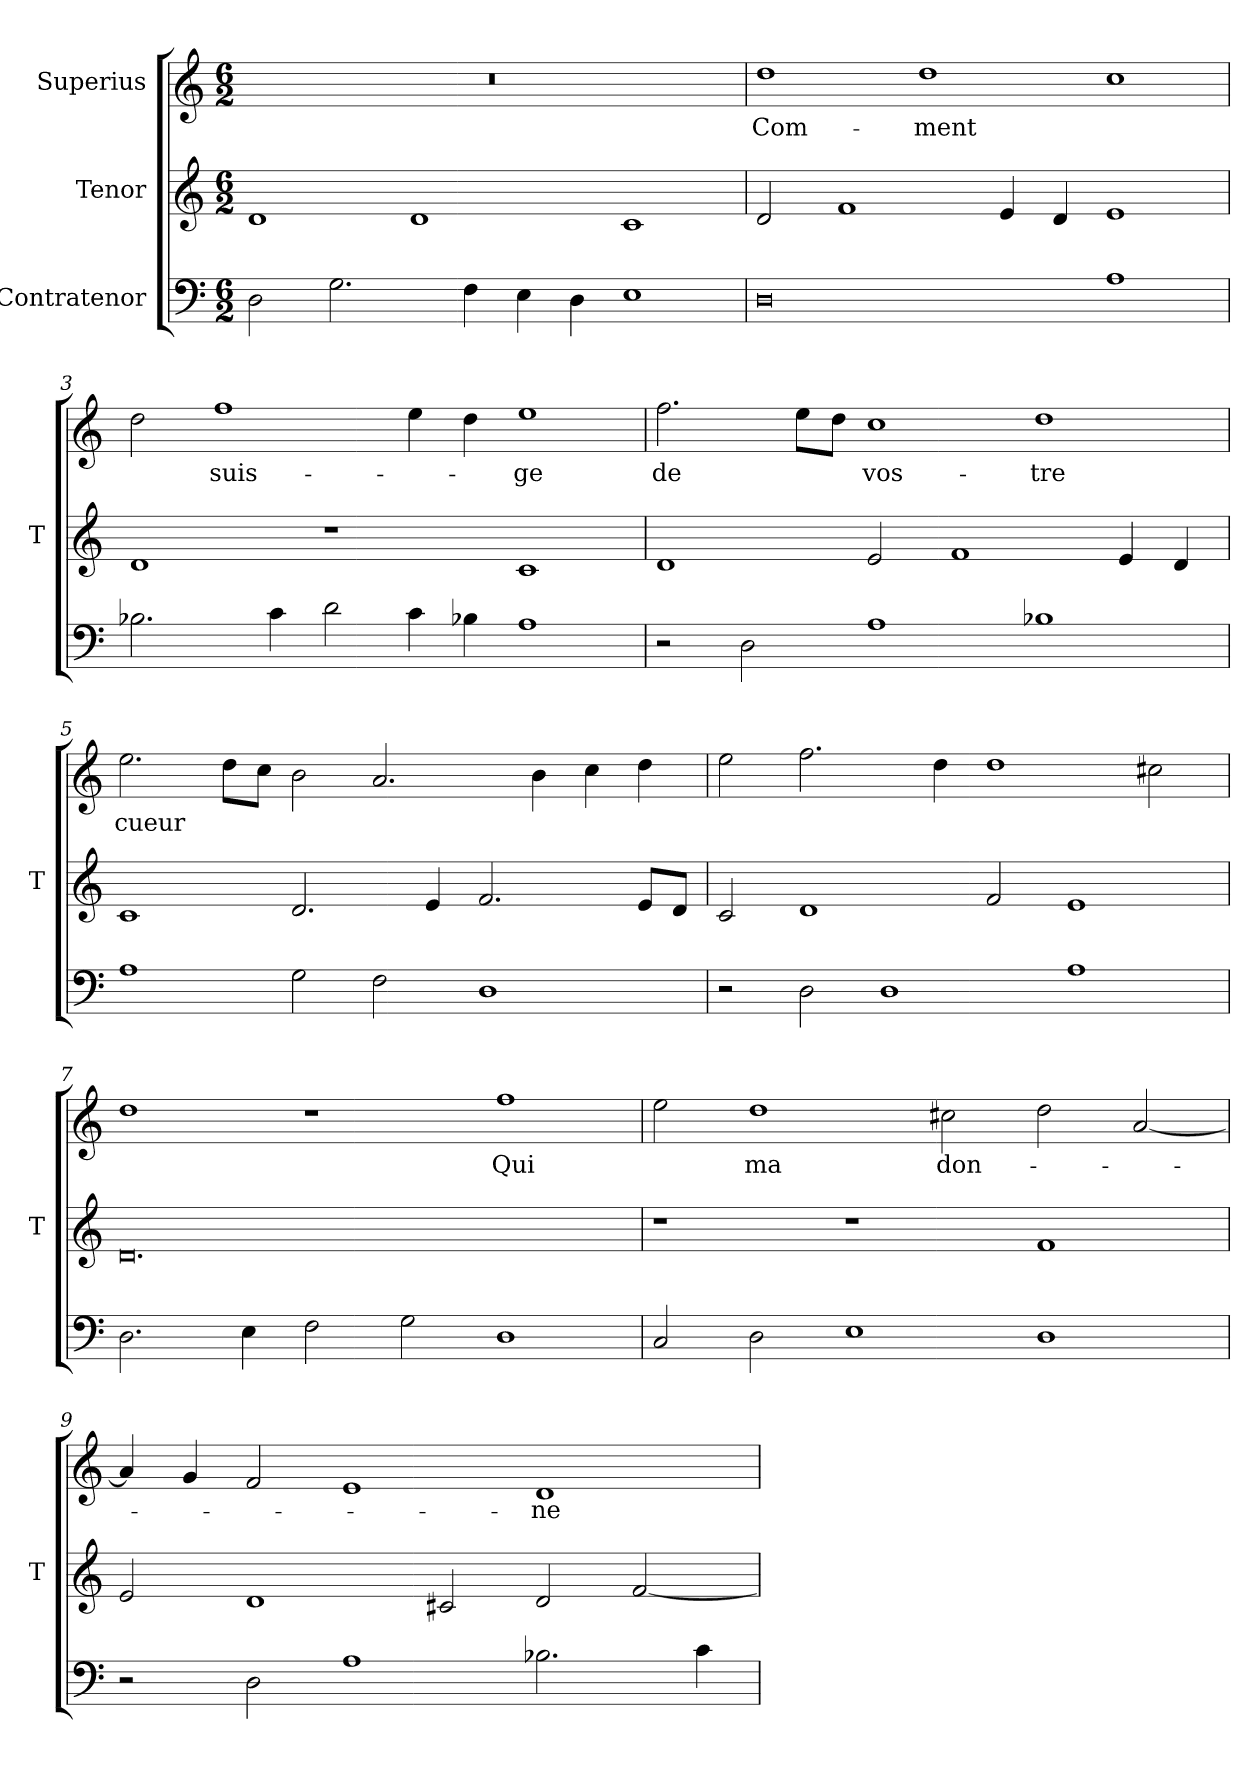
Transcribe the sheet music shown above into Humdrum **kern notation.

**kern	**kern	**kern	**text
*part3	*part2	*part1	*part1
*staff3	*staff2	*staff1	*staff1
*I"Contratenor	*I"Tenor	*I"Superius	*
*	*I'T	*	*
*clefF4	*clefG2	*clefG2	*
*M6/2	*M6/2	*M6/2	*
=1	=1	=1	=1
2D	1d	0.r	.
2.G	.	.	.
.	1d	.	.
4F	.	.	.
4E	.	.	.
4D	.	.	.
1E	1c	.	.
=2	=2	=2	=2
0D	2d	1dd	Com-
.	1f	.	.
.	.	1dd	-ment
.	4e	.	.
.	4d	.	.
1A	1e	1cc	.
=3	=3	=3	=3
2.B-X	1d	2dd	.
.	.	1ff	suis-
4c	.	.	.
2d	1r	.	.
4c	.	4ee	.
4B-X	.	4dd	.
1A	1c	1ee	-ge
=4	=4	=4	=4
2r	1d	2.ff	-de
2D	.	.	.
.	.	8ee\L	.
.	.	8dd\J	.
1A	2e	1cc	vos-
.	1f	.	.
1B-X	.	1dd	-tre
.	4e	.	.
.	4d	.	.
=5	=5	=5	=5
1A	1c	2.ee	-cueur
.	.	8dd\L	.
.	.	8cc\J	.
2G	2.d	2b	.
2F	.	2.a	.
.	4e	.	.
1D	2.f	.	.
.	.	4b	.
.	.	4cc	.
.	8e/L	4dd	.
.	8d/J	.	.
=6	=6	=6	=6
2r	2c	2ee	.
2D	1d	2.ff	.
1D	.	.	.
.	.	4dd	.
.	2f	1dd	.
1A	1e	.	.
.	.	2cc#X	.
=7	=7	=7	=7
2.D	0.d	1dd	.
4E	.	.	.
2F	.	1r	.
2G	.	.	.
1D	.	1ff	-Qui
=8	=8	=8	=8
2C	1r	2ee	.
2D	.	1dd	-ma
1E	1r	.	.
.	.	2cc#X	don-
1D	1f	2dd	.
.	.	[2a	.
=9	=9	=9	=9
2r	2e	4a]	.
.	.	4g	.
2D	1d	2f	.
1A	.	1e	.
.	2c#X	.	.
2.B-X	2d	1d	-ne
.	[2f	.	.
4c	.	.	.
=	=	=	=
*-	*-	*-	*-
